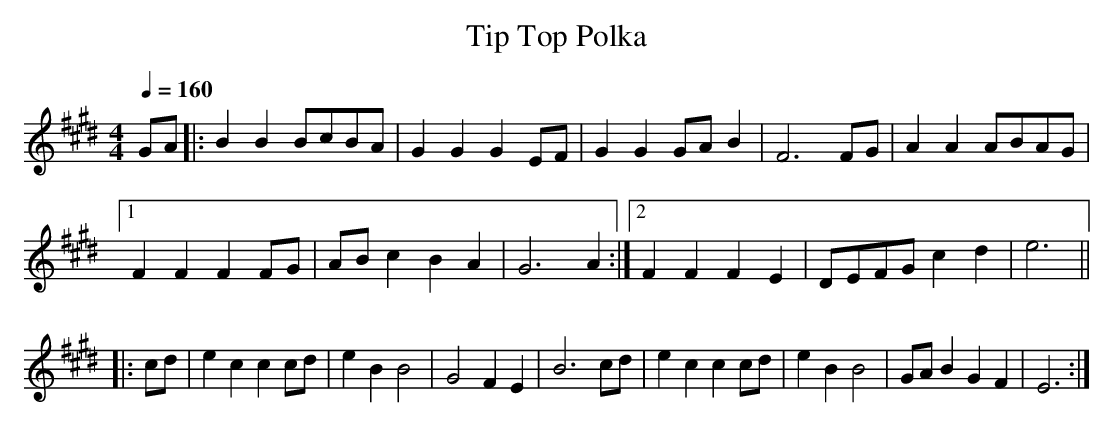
X:1
T:Tip Top Polka
M:4/4
L:1/8
Q:1/4=160
K:Emaj
GA |: \
B2B2 BcBA | G2G2 G2EF | G2G2GAB2 | F6 FG | A2A2 ABAG |
 [1 F2F2 F2FG | ABc2 B2A2 | G6 A2 :| \
 [2 F2F2 F2E2 | DEFG c2d2 | e6 ||
|: cd |\
e2c2 c2cd | e2B2 B4 | G4 F2 E2 | B6 cd | \
e2c2 c2cd | e2B2 B4 | GAB2 G2F2 | E6 :|
